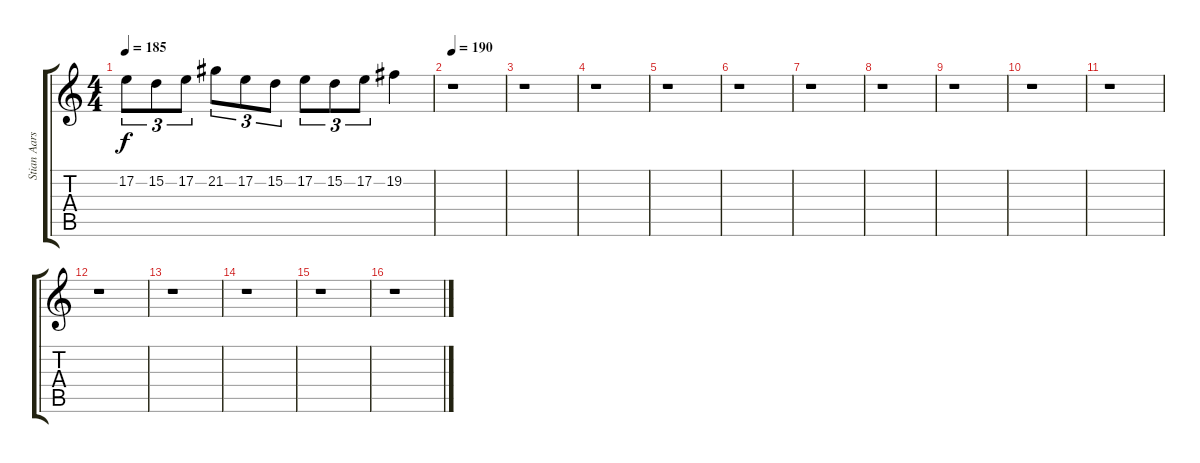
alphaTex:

\track ("Stian Aarstad" "Stian Aars") {instrument pad4choir}
\staff {score tabs}
\tuning (E4 B3 G3 D3 A2 E2) {hide}
\ts (4 4)
\tempo 185
\clef g2
\ks c
17.2.8{tu (3 2) dy f} 15.2.8{tu (3 2)} 17.2.8{tu (3 2)} 21.2.8{tu (3 2)} 17.2.8{tu (3 2)} 15.2.8{tu (3 2)} 17.2.8{tu (3 2)} 15.2.8{tu (3 2)} 17.2.8{tu (3 2)} 19.2.4 |
\tempo 190
r.1{instrument pad4choir} |
r.1 |
r.1 |
r.1 |
r.1 |
r.1 |
r.1 |
r.1 |
r.1 |
r.1 |
r.1 |
r.1 |
r.1 |
r.1 |
r.1
